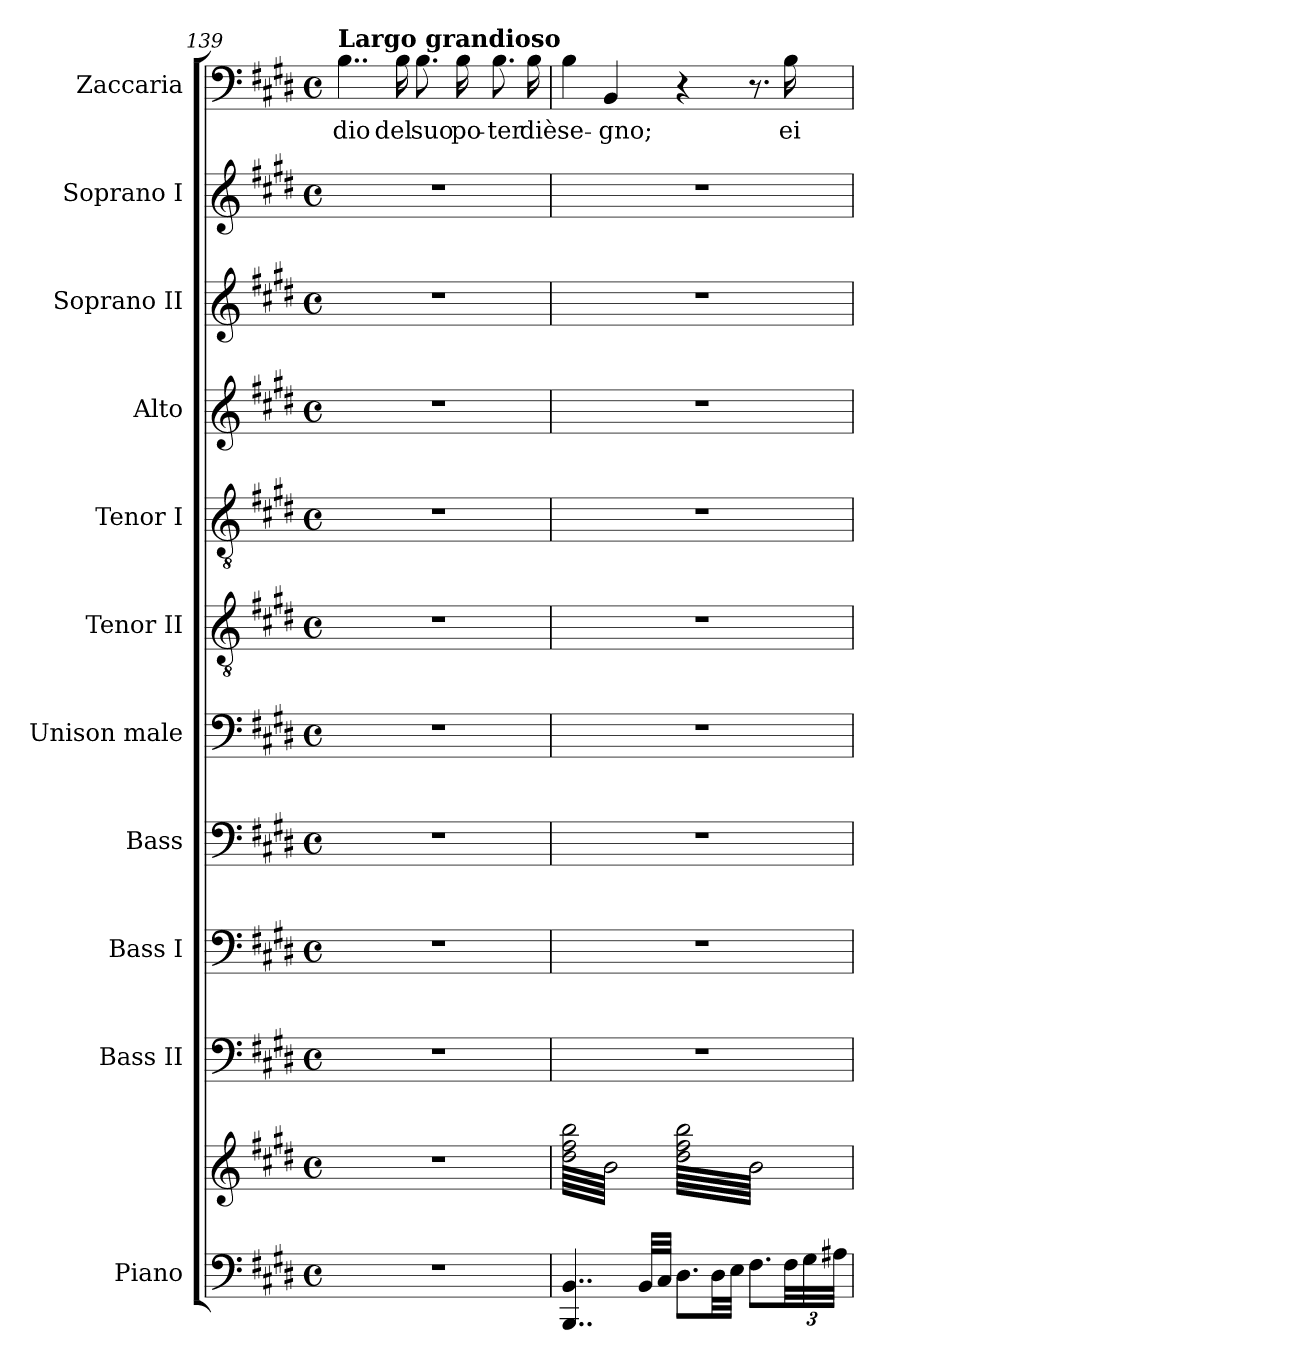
**kern	**kern	**kern	**kern	**kern	**kern	**kern	**kern	**kern	**kern	**kern	**kern	**text
*part11	*part11	*part10	*part9	*part8	*part7	*part6	*part5	*part4	*part3	*part2	*part1	*part1
*staff12	*staff11	*staff10	*staff9	*staff8	*staff7	*staff6	*staff5	*staff4	*staff3	*staff2	*staff1	*staff1
*I"Piano	*	*I"Bass II	*I"Bass I	*I"Bass	*I"Unison male	*I"Tenor II	*I"Tenor I	*I"Alto	*I"Soprano II	*I"Soprano I	*I"Zaccaria	*
*I'Pno.	*	*I'B.II	*I'B.I	*I'B.	*I'Uni.m	*I'T.II	*I'T.I	*I'A.	*I'S.II	*I'S.I	*I'Zac.	*
*clefF4	*clefG2	*clefF4	*clefF4	*clefF4	*clefF4	*clefGv2	*clefGv2	*clefG2	*clefG2	*clefG2	*clefF4	*
*k[f#c#g#d#]	*k[f#c#g#d#]	*k[f#c#g#d#]	*k[f#c#g#d#]	*k[f#c#g#d#]	*k[f#c#g#d#]	*k[f#c#g#d#]	*k[f#c#g#d#]	*k[f#c#g#d#]	*k[f#c#g#d#]	*k[f#c#g#d#]	*k[f#c#g#d#]	*
*M4/4	*M4/4	*M4/4	*M4/4	*M4/4	*M4/4	*M4/4	*M4/4	*M4/4	*M4/4	*M4/4	*M4/4	*
*met(c)	*met(c)	*met(c)	*met(c)	*met(c)	*met(c)	*met(c)	*met(c)	*met(c)	*met(c)	*met(c)	*met(c)	*
=139	=139	=139	=139	=139	=139	=139	=139	=139	=139	=139	=139	=139
!	!	!	!	!	!	!	!	!	!	!	!LO:TX:a:B:t=Largo  grandioso	!
!	!	!	!	!	!	!	!	!	!	!	!	!LO:LY:b
1r	1r	1r	1r	1r	1r	1r	1r	1r	1r	1r	4..B\	-dio
!	!	!	!	!	!	!	!	!	!	!	!	!LO:LY:b
.	.	.	.	.	.	.	.	.	.	.	16B\	del
!	!	!	!	!	!	!	!	!	!	!	!	!LO:LY:b
.	.	.	.	.	.	.	.	.	.	.	8.B\	suo
!	!	!	!	!	!	!	!	!	!	!	!	!LO:LY:b
.	.	.	.	.	.	.	.	.	.	.	16B\	po-
!	!	!	!	!	!	!	!	!	!	!	!	!LO:LY:b
.	.	.	.	.	.	.	.	.	.	.	8.B\	-ter
!	!	!	!	!	!	!	!	!	!	!	!	!LO:LY:b
.	.	.	.	.	.	.	.	.	.	.	16B\	diè
=140	=140	=140	=140	=140	=140	=140	=140	=140	=140	=140	=140	=140
!	!	!	!	!	!	!	!	!	!	!	!	!LO:LY:b
*	*tremolo	*	*	*	*	*	*	*	*	*	*	*
4..BBB/ 4..BB/	64dd#\ 64ff#\ 64bb\LLLL	1r	1r	1r	1r	1r	1r	1r	1r	1r	4B\	se-
.	64b\	.	.	.	.	.	.	.	.	.	.	.
.	64dd#\ 64ff#\ 64bb\	.	.	.	.	.	.	.	.	.	.	.
.	64b\	.	.	.	.	.	.	.	.	.	.	.
.	64dd#\ 64ff#\ 64bb\	.	.	.	.	.	.	.	.	.	.	.
.	64b\	.	.	.	.	.	.	.	.	.	.	.
.	64dd#\ 64ff#\ 64bb\	.	.	.	.	.	.	.	.	.	.	.
.	64b\	.	.	.	.	.	.	.	.	.	.	.
.	64dd#\ 64ff#\ 64bb\	.	.	.	.	.	.	.	.	.	.	.
.	64b\	.	.	.	.	.	.	.	.	.	.	.
.	64dd#\ 64ff#\ 64bb\	.	.	.	.	.	.	.	.	.	.	.
.	64b\	.	.	.	.	.	.	.	.	.	.	.
.	64dd#\ 64ff#\ 64bb\	.	.	.	.	.	.	.	.	.	.	.
.	64b\	.	.	.	.	.	.	.	.	.	.	.
.	64dd#\ 64ff#\ 64bb\	.	.	.	.	.	.	.	.	.	.	.
.	64b\	.	.	.	.	.	.	.	.	.	.	.
!	!	!	!	!	!	!	!	!	!	!	!	!LO:LY:b
.	64dd#\ 64ff#\ 64bb\	.	.	.	.	.	.	.	.	.	4BB/	-gno;
.	64b\	.	.	.	.	.	.	.	.	.	.	.
.	64dd#\ 64ff#\ 64bb\	.	.	.	.	.	.	.	.	.	.	.
.	64b\	.	.	.	.	.	.	.	.	.	.	.
.	64dd#\ 64ff#\ 64bb\	.	.	.	.	.	.	.	.	.	.	.
.	64b\	.	.	.	.	.	.	.	.	.	.	.
.	64dd#\ 64ff#\ 64bb\	.	.	.	.	.	.	.	.	.	.	.
.	64b\	.	.	.	.	.	.	.	.	.	.	.
.	64dd#\ 64ff#\ 64bb\	.	.	.	.	.	.	.	.	.	.	.
.	64b\	.	.	.	.	.	.	.	.	.	.	.
.	64dd#\ 64ff#\ 64bb\	.	.	.	.	.	.	.	.	.	.	.
.	64b\	.	.	.	.	.	.	.	.	.	.	.
32BB/LLL	64dd#\ 64ff#\ 64bb\	.	.	.	.	.	.	.	.	.	.	.
.	64b\	.	.	.	.	.	.	.	.	.	.	.
32C#/JJJ	64dd#\ 64ff#\ 64bb\	.	.	.	.	.	.	.	.	.	.	.
.	64b\JJJJ	.	.	.	.	.	.	.	.	.	.	.
8.D#\L	64dd#\ 64ff#\ 64bb\LLLL	.	.	.	.	.	.	.	.	.	4r	.
.	64b\	.	.	.	.	.	.	.	.	.	.	.
.	64dd#\ 64ff#\ 64bb\	.	.	.	.	.	.	.	.	.	.	.
.	64b\	.	.	.	.	.	.	.	.	.	.	.
.	64dd#\ 64ff#\ 64bb\	.	.	.	.	.	.	.	.	.	.	.
.	64b\	.	.	.	.	.	.	.	.	.	.	.
.	64dd#\ 64ff#\ 64bb\	.	.	.	.	.	.	.	.	.	.	.
.	64b\	.	.	.	.	.	.	.	.	.	.	.
.	64dd#\ 64ff#\ 64bb\	.	.	.	.	.	.	.	.	.	.	.
.	64b\	.	.	.	.	.	.	.	.	.	.	.
.	64dd#\ 64ff#\ 64bb\	.	.	.	.	.	.	.	.	.	.	.
.	64b\	.	.	.	.	.	.	.	.	.	.	.
32D#\LL	64dd#\ 64ff#\ 64bb\	.	.	.	.	.	.	.	.	.	.	.
.	64b\	.	.	.	.	.	.	.	.	.	.	.
32E\JJJ	64dd#\ 64ff#\ 64bb\	.	.	.	.	.	.	.	.	.	.	.
.	64b\	.	.	.	.	.	.	.	.	.	.	.
8.F#\L	64dd#\ 64ff#\ 64bb\	.	.	.	.	.	.	.	.	.	8.r	.
.	64b\	.	.	.	.	.	.	.	.	.	.	.
.	64dd#\ 64ff#\ 64bb\	.	.	.	.	.	.	.	.	.	.	.
.	64b\	.	.	.	.	.	.	.	.	.	.	.
.	64dd#\ 64ff#\ 64bb\	.	.	.	.	.	.	.	.	.	.	.
.	64b\	.	.	.	.	.	.	.	.	.	.	.
.	64dd#\ 64ff#\ 64bb\	.	.	.	.	.	.	.	.	.	.	.
.	64b\	.	.	.	.	.	.	.	.	.	.	.
.	64dd#\ 64ff#\ 64bb\	.	.	.	.	.	.	.	.	.	.	.
.	64b\	.	.	.	.	.	.	.	.	.	.	.
.	64dd#\ 64ff#\ 64bb\	.	.	.	.	.	.	.	.	.	.	.
.	64b\	.	.	.	.	.	.	.	.	.	.	.
*Xbrackettup	*	*	*	*	*	*	*	*	*	*	*	*
!	!	!	!	!	!	!	!	!	!	!	!	!LO:LY:b
48F#\LL	64dd#\ 64ff#\ 64bb\	.	.	.	.	.	.	.	.	.	16B\	ei
.	64b\	.	.	.	.	.	.	.	.	.	.	.
48G#\	.	.	.	.	.	.	.	.	.	.	.	.
.	64dd#\ 64ff#\ 64bb\	.	.	.	.	.	.	.	.	.	.	.
48A#X\JJJ	.	.	.	.	.	.	.	.	.	.	.	.
.	64b\JJJJ	.	.	.	.	.	.	.	.	.	.	.
*	*Xtremolo	*	*	*	*	*	*	*	*	*	*	*
.	.	.	.	.	.	.	.	.	.	.	.	.
.	.	.	.	.	.	.	.	.	.	.	.	.
.	.	.	.	.	.	.	.	.	.	.	.	.
.	.	.	.	.	.	.	.	.	.	.	.	.
.	.	.	.	.	.	.	.	.	.	.	.	.
.	.	.	.	.	.	.	.	.	.	.	.	.
.	.	.	.	.	.	.	.	.	.	.	.	.
.	.	.	.	.	.	.	.	.	.	.	.	.
.	.	.	.	.	.	.	.	.	.	.	.	.
.	.	.	.	.	.	.	.	.	.	.	.	.
.	.	.	.	.	.	.	.	.	.	.	.	.
.	.	.	.	.	.	.	.	.	.	.	.	.
.	.	.	.	.	.	.	.	.	.	.	.	.
.	.	.	.	.	.	.	.	.	.	.	.	.
.	.	.	.	.	.	.	.	.	.	.	.	.
.	.	.	.	.	.	.	.	.	.	.	.	.
=	=	=	=	=	=	=	=	=	=	=	=	=
*-	*-	*-	*-	*-	*-	*-	*-	*-	*-	*-	*-	*-
